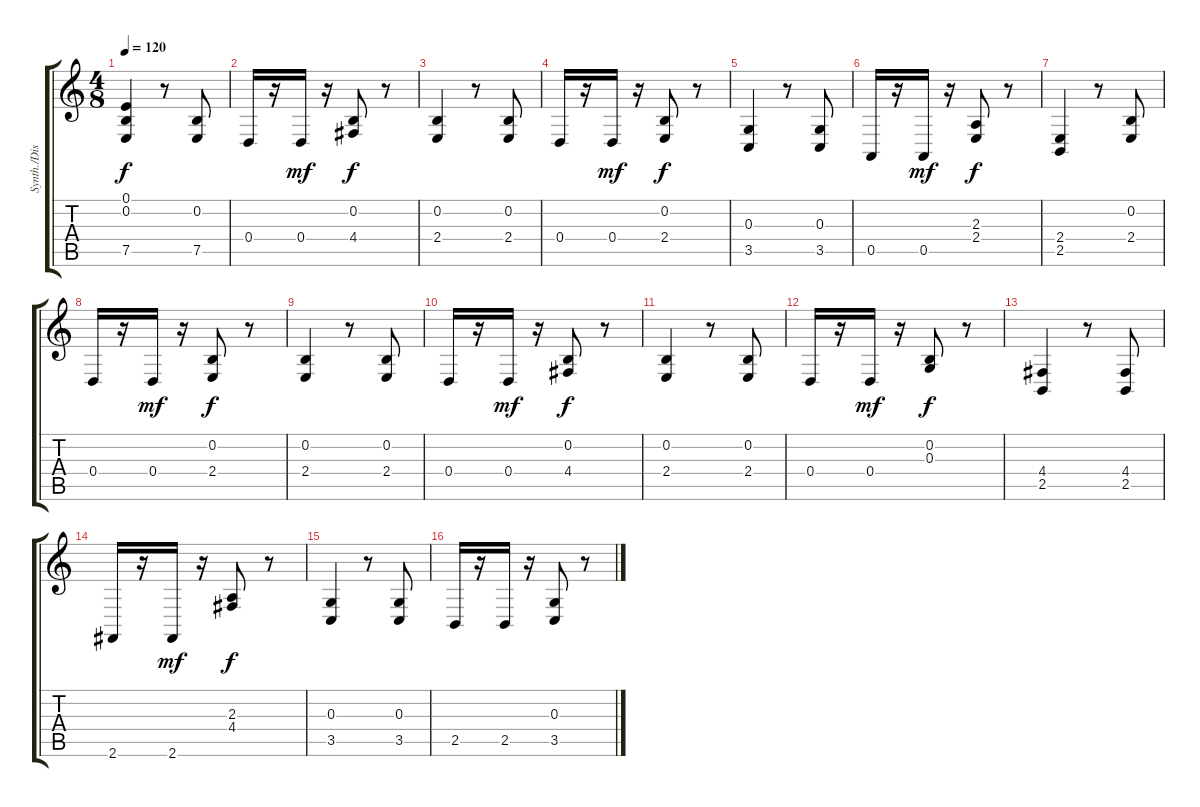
\track ("Synth./Dist." "Synth./Dis") {instrument lead3calliope}
\staff {score tabs}
\tuning (E4 B3 G3 D3 A2 E2) {hide}
\ts (4 8)
\tempo 120
\clef g2
\ks c
(0.1 0.2 7.5).4{dy f balance 16} r.8 (0.2 7.5).8 |
0.4.16 r.16 0.4.16{dy mf} r.16 (0.2 4.4).8{dy f} r.8 |
(0.2 2.4).4 r.8 (0.2 2.4).8 |
0.4.16 r.16 0.4.16{dy mf} r.16 (0.2 2.4).8{dy f} r.8 |
(0.3 3.5).4 r.8 (0.3 3.5).8 |
0.5.16 r.16 0.5.16{dy mf} r.16 (2.3 2.4).8{dy f} r.8 |
(2.4 2.5).4 r.8 (0.2 2.4).8 |
0.4.16 r.16 0.4.16{dy mf} r.16 (0.2 2.4).8{dy f} r.8 |
(0.2 2.4).4 r.8 (0.2 2.4).8 |
0.4.16 r.16 0.4.16{dy mf} r.16 (0.2 4.4).8{dy f} r.8 |
(0.2 2.4).4 r.8 (0.2 2.4).8 |
0.4.16 r.16 0.4.16{dy mf} r.16 (0.2 0.3).8{dy f} r.8 |
(4.4 2.5).4 r.8 (4.4 2.5).8 |
2.6.16 r.16 2.6.16{dy mf} r.16 (2.3 4.4).8{dy f} r.8 |
(0.3 3.5).4 r.8 (0.3 3.5).8 |
2.5.16 r.16 2.5.16 r.16 (0.3 3.5).8 r.8
